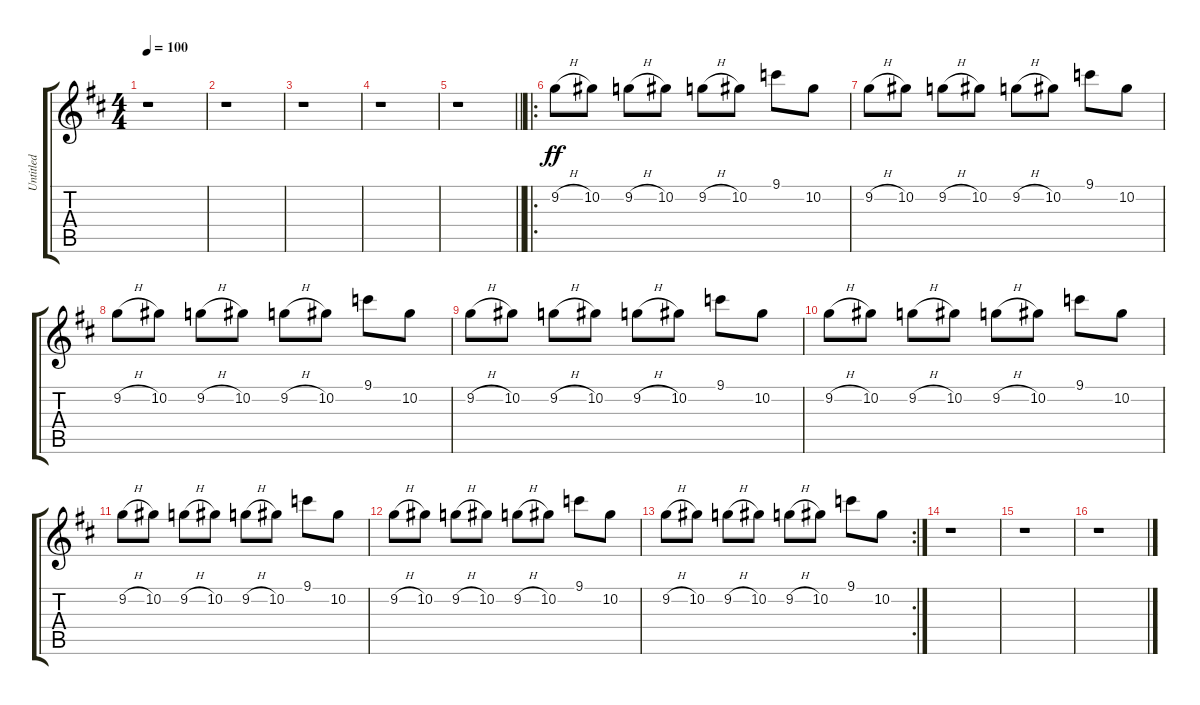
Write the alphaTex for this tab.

\track ("Untitled" "Untitled") {instrument distortionguitar}
\staff {score tabs}
\tuning (Eb4 Bb3 Gb3 Db3 Ab2 Eb2) {hide}
\ts (4 4)
\tempo 100
\clef g2
\ks d
r.1{dy ff} |
r.1 |
r.1 |
r.1 |
\barLineRight lightlight
r.1 |
\ro
9.2{h}.8 10.2.8 9.2{h}.8 10.2.8 9.2{h}.8 10.2.8 9.1.8 10.2.8 |
9.2{h}.8 10.2.8 9.2{h}.8 10.2.8 9.2{h}.8 10.2.8 9.1.8 10.2.8 |
9.2{h}.8 10.2.8 9.2{h}.8 10.2.8 9.2{h}.8 10.2.8 9.1.8 10.2.8 |
9.2{h}.8 10.2.8 9.2{h}.8 10.2.8 9.2{h}.8 10.2.8 9.1.8 10.2.8 |
9.2{h}.8 10.2.8 9.2{h}.8 10.2.8 9.2{h}.8 10.2.8 9.1.8 10.2.8 |
9.2{h}.8 10.2.8 9.2{h}.8 10.2.8 9.2{h}.8 10.2.8 9.1.8 10.2.8 |
9.2{h}.8 10.2.8 9.2{h}.8 10.2.8 9.2{h}.8 10.2.8 9.1.8 10.2.8 |
\rc 2
9.2{h}.8 10.2.8 9.2{h}.8 10.2.8 9.2{h}.8 10.2.8 9.1.8 10.2.8 |
r.1 |
r.1 |
r.1
